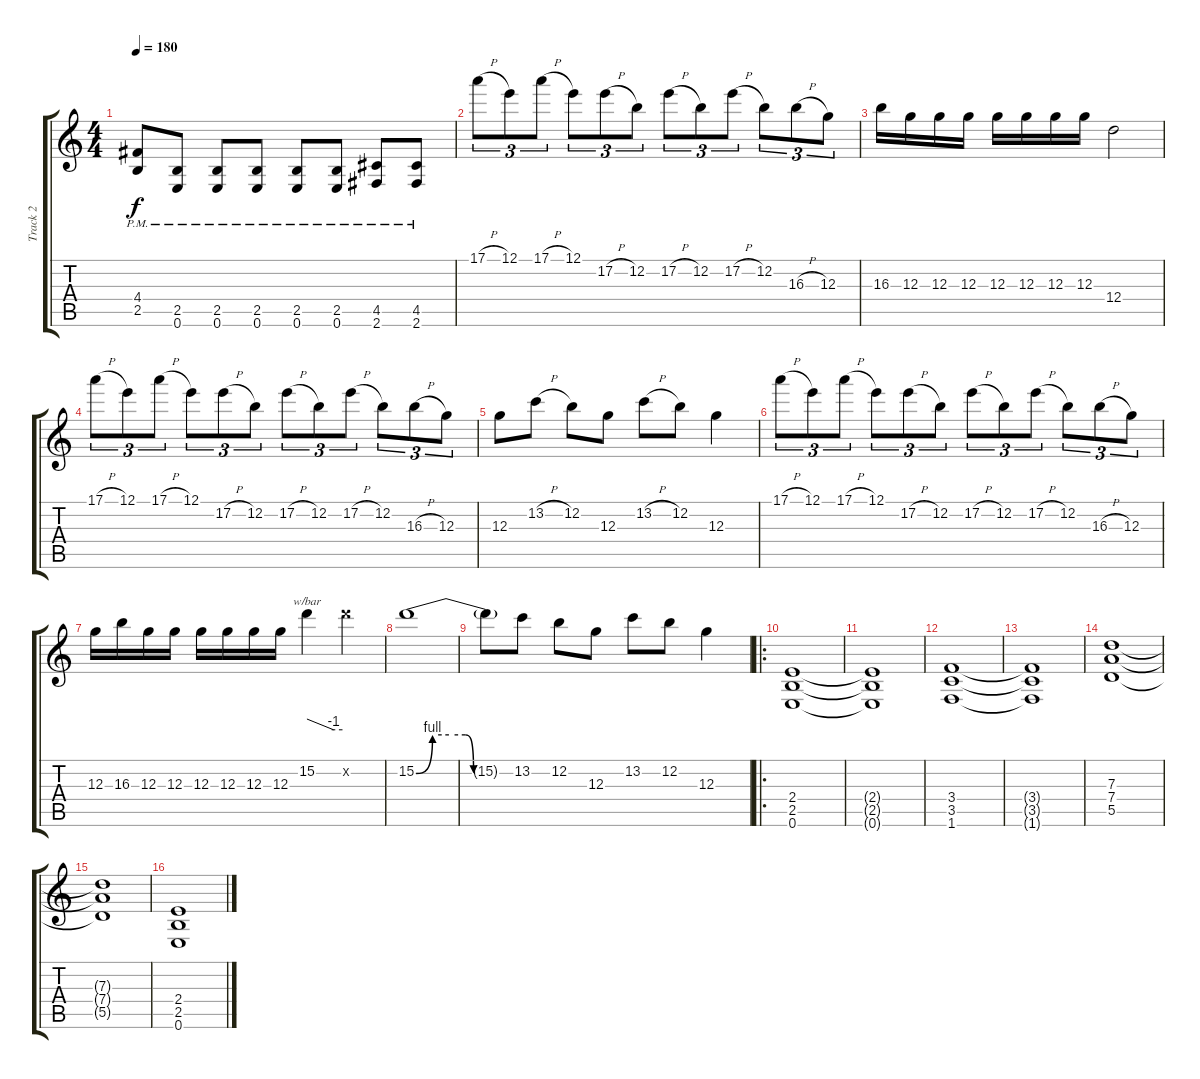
\track ("Track 2" "Track 2") {instrument overdrivenguitar}
\staff {score tabs}
\tuning (E4 B3 G3 D3 A2 E2) {hide}
\ts (4 4)
\tempo 180
\clef g2
\ks c
(4.4{pm} 2.5{pm}).8{dy f} (2.5{pm} 0.6{pm}).8 (2.5{pm} 0.6{pm}).8 (2.5{pm} 0.6{pm}).8 (2.5{pm} 0.6{pm}).8 (2.5{pm} 0.6{pm}).8 (4.5{pm} 2.6{pm}).8 (4.5{pm} 2.6{pm}).8 |
17.1{h}.8{tu (3 2)} 12.1.8{tu (3 2)} 17.1{h}.8{tu (3 2)} 12.1.8{tu (3 2)} 17.2{h}.8{tu (3 2)} 12.2.8{tu (3 2)} 17.2{h}.8{tu (3 2)} 12.2.8{tu (3 2)} 17.2{h}.8{tu (3 2)} 12.2.8{tu (3 2)} 16.3{h}.8{tu (3 2)} 12.3.8{tu (3 2)} |
16.3.16 12.3.16 12.3.16 12.3.16 12.3.16 12.3.16 12.3.16 12.3.16 12.4.2 |
17.1{h}.8{tu (3 2)} 12.1.8{tu (3 2)} 17.1{h}.8{tu (3 2)} 12.1.8{tu (3 2)} 17.2{h}.8{tu (3 2)} 12.2.8{tu (3 2)} 17.2{h}.8{tu (3 2)} 12.2.8{tu (3 2)} 17.2{h}.8{tu (3 2)} 12.2.8{tu (3 2)} 16.3{h}.8{tu (3 2)} 12.3.8{tu (3 2)} |
12.3.8 13.2{h}.8 12.2.8 12.3.8 13.2{h}.8 12.2.8 12.3.4 |
17.1{h}.8{tu (3 2)} 12.1.8{tu (3 2)} 17.1{h}.8{tu (3 2)} 12.1.8{tu (3 2)} 17.2{h}.8{tu (3 2)} 12.2.8{tu (3 2)} 17.2{h}.8{tu (3 2)} 12.2.8{tu (3 2)} 17.2{h}.8{tu (3 2)} 12.2.8{tu (3 2)} 16.3{h}.8{tu (3 2)} 12.3.8{tu (3 2)} |
12.3.16 16.3.16 12.3.16 12.3.16 12.3.16 12.3.16 12.3.16 12.3.16 15.2.4{tbe (custom default 0 0 45 -4 60 -4)} 15.2{x}.4 |
15.2{be (custom 0 0 10 4 20 4 30 4 35 0 46 0 60 0)}.1 |
15.2{t}.8 13.2.8 12.2.8 12.3.8 13.2.8 12.2.8 12.3.4 |
\ro
(2.4 2.5 0.6).1 |
(2.4{t} 2.5{t} 0.6{t}).1 |
(3.4 3.5 1.6).1 |
(3.4{t} 3.5{t} 1.6{t}).1 |
(7.3 7.4 5.5).1 |
(7.3{t} 7.4{t} 5.5{t}).1 |
(2.4 2.5 0.6).1
